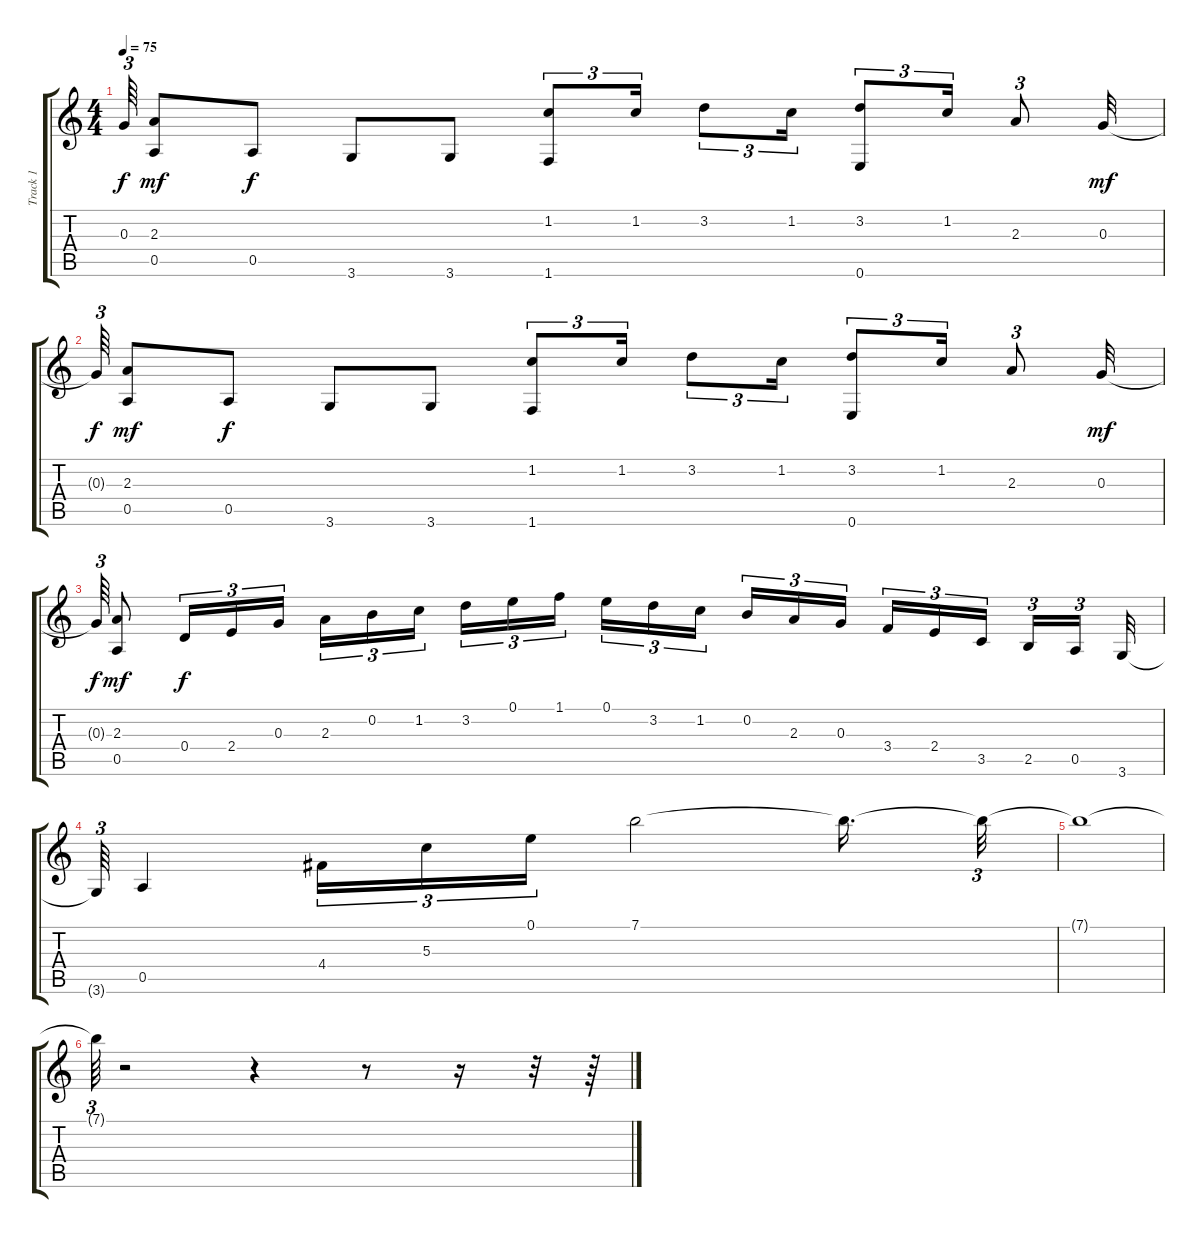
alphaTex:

\track ("Track 1" "Track 1") {instrument acousticguitarnylon}
\staff {score tabs}
\tuning (E4 B3 G3 D3 A2 E2) {hide}
\ts (4 4)
\tempo 75
\clef g2
\ks c
0.3{t}.64{tu (3 2) dy f} (2.3 0.5).8{dy mf} 0.5.8{dy f} 3.6.8 3.6.8 (1.2 1.6).8{tu (3 2)} 1.2.16{tu (3 2)} 3.2.8{tu (3 2)} 1.2.16{tu (3 2)} (3.2 0.6).8{tu (3 2)} 1.2.16{tu (3 2)} 2.3.8{tu (3 2)} 0.3.32{dy mf} |
0.3{t}.64{tu (3 2) dy f} (2.3 0.5).8{dy mf} 0.5.8{dy f} 3.6.8 3.6.8 (1.2 1.6).8{tu (3 2)} 1.2.16{tu (3 2)} 3.2.8{tu (3 2)} 1.2.16{tu (3 2)} (3.2 0.6).8{tu (3 2)} 1.2.16{tu (3 2)} 2.3.8{tu (3 2)} 0.3.32{dy mf} |
0.3{t}.64{tu (3 2) dy f} (2.3 0.5).8{dy mf} 0.4.16{tu (3 2) dy f} 2.4.16{tu (3 2)} 0.3.16{tu (3 2)} 2.3.16{tu (3 2)} 0.2.16{tu (3 2)} 1.2.16{tu (3 2) beam splitsecondary} 3.2.16{tu (3 2)} 0.1.16{tu (3 2)} 1.1.16{tu (3 2)} 0.1.16{tu (3 2)} 3.2.16{tu (3 2)} 1.2.16{tu (3 2) beam splitsecondary} 0.2.16{tu (3 2)} 2.3.16{tu (3 2)} 0.3.16{tu (3 2)} 3.4.16{tu (3 2)} 2.4.16{tu (3 2)} 3.5.16{tu (3 2) beam splitsecondary} 2.5.16{tu (3 2)} 0.5.16{tu (3 2) beam splitsecondary} 3.6.32 |
3.6{t}.64{tu (3 2)} 0.5.4 4.4.16{tu (3 2)} 5.3.16{tu (3 2)} 0.1.16{tu (3 2)} 7.1.2 7.1{t}.16{d} 7.1{t}.32{tu (3 2)} |
7.1{t}.1 |
7.1{t}.64{tu (3 2)} r.2 r.4 r.8 r.16 r.32 r.64
